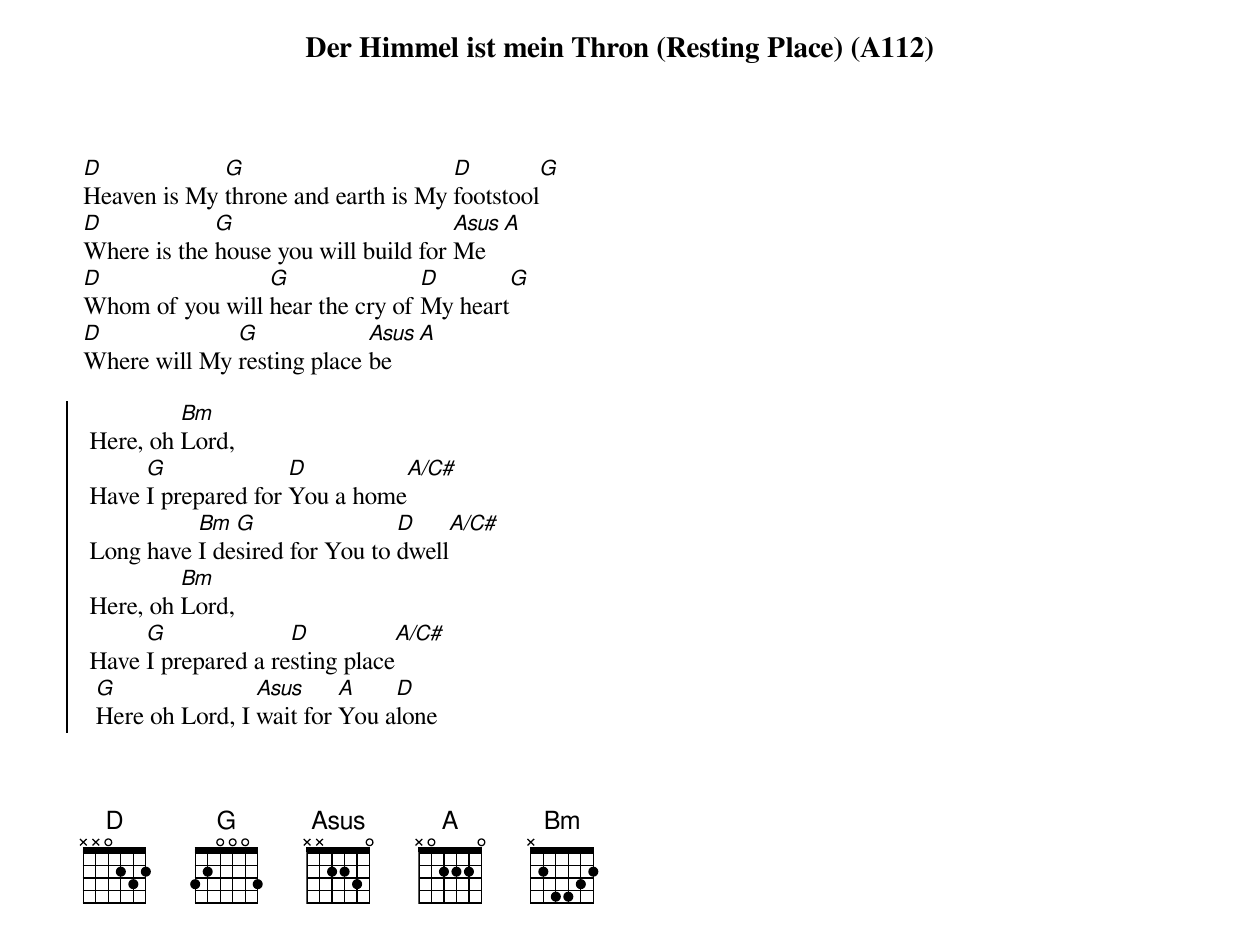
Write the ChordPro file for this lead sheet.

{title: Der Himmel ist mein Thron (Resting Place) (A112)}
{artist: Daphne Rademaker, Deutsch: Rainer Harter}

[D]Heaven is My [G]throne and earth is My [D]footstool[G]
[D]Where is the [G]house you will build for [Asus]Me [A]
[D]Whom of you will [G]hear the cry of [D]My heart[G]
[D]Where will My [G]resting place [Asus]be [A]

{soc}
 Here, oh [Bm]Lord,
 Have [G]I prepared for [D]You a home[A/C#]
 Long have [Bm]I de[G]sired for You to [D]dwell[A/C#]
 Here, oh [Bm]Lord,
 Have [G]I prepared a re[D]sting place[A/C#]
  [G]Here oh Lord, I [Asus]wait for [A]You a[D]lone
 {eoc}



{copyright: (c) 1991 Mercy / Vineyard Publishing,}
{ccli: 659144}
